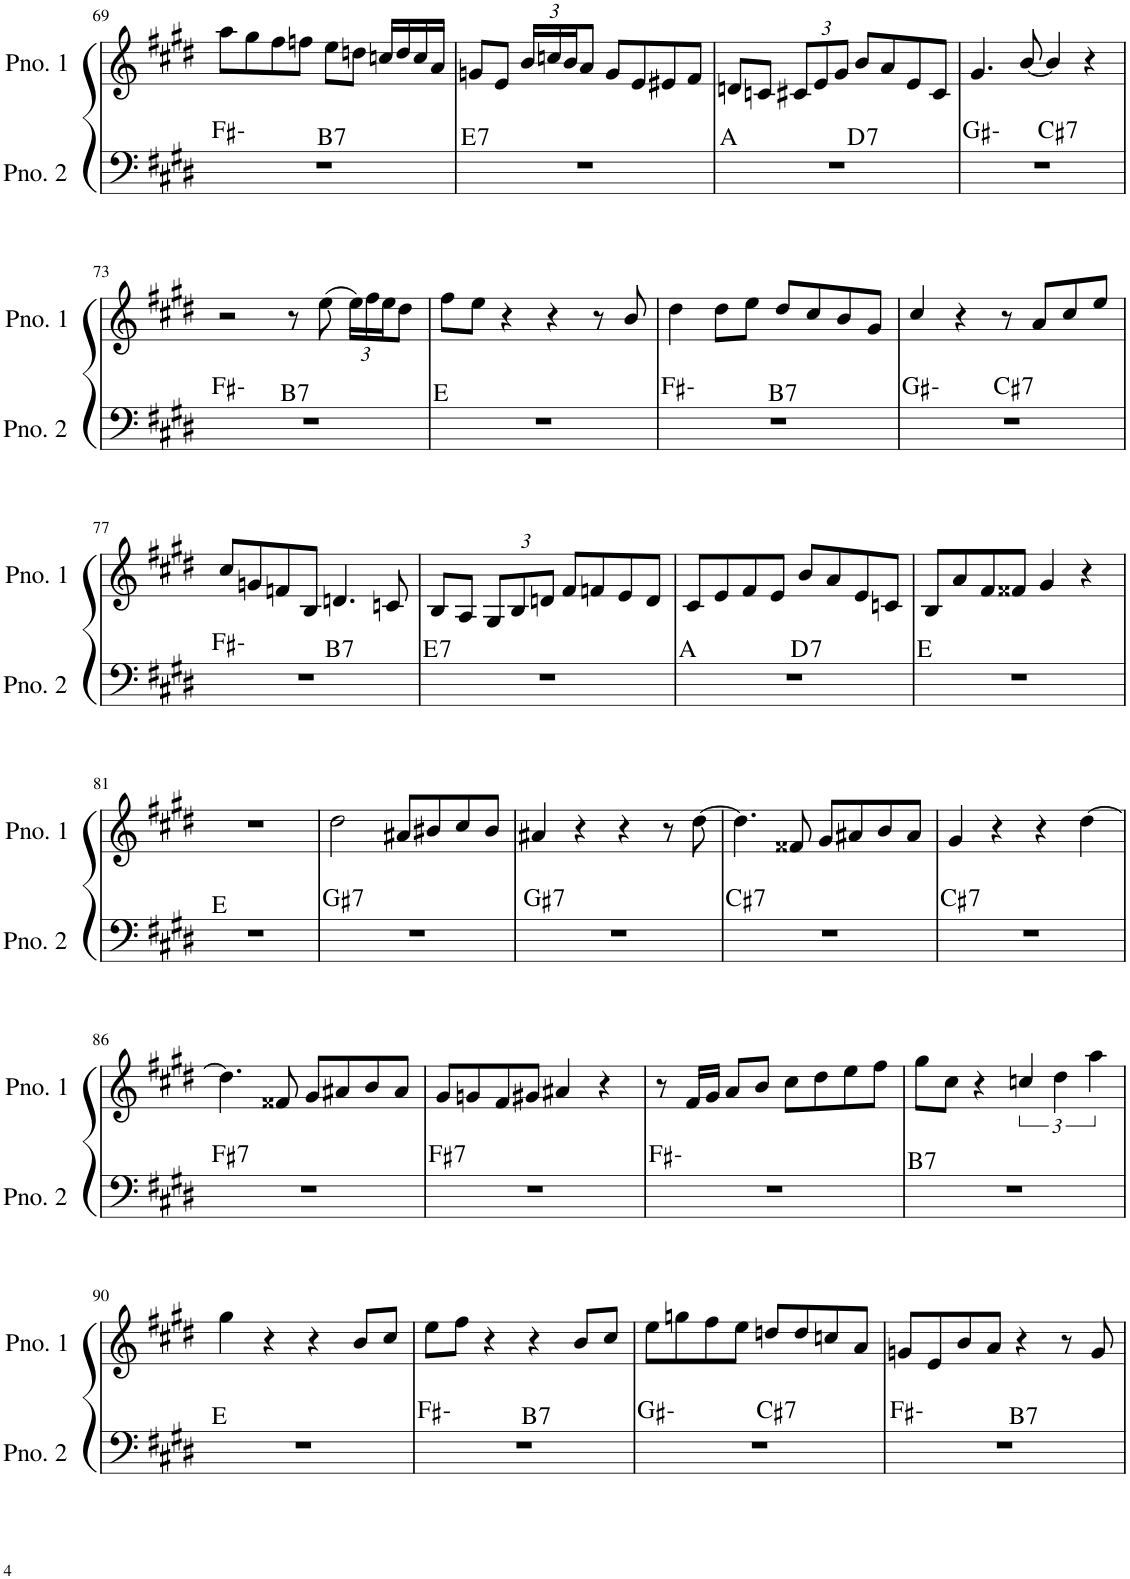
**kern	**harte	**kern
*part2	*part2	*part1
*staff2	*	*staff1
*I"ピアノ 2	*	*I"ピアノ 1
!!LO:PB:g=z
*clefF4	*	*clefG2
*k[f#c#g#d#]	*	*k[f#c#g#d#]
*M4/4	*	*M4/4
=69	=69	=69
*^	*	*
1r	2ryy	F#:min	8aa\L
.	.	.	8gg#\
.	.	.	8ff#\
.	.	.	8ffn\J
!	!	!LO:H:kt=7	!
.	2ryy	B:7	8ee\L
.	.	.	8ddn\J
.	.	.	16ccn/LL
.	.	.	16dd/
.	.	.	16cc/
.	.	.	16a/JJ
=70	=70	=70	=70
!	!	!LO:H:kt=7	!
*v	*v	*	*
1r	E:7	8gn/L
.	.	8e/J
*	*	*Xbrackettup
.	.	24b/LL
.	.	24ccn/
.	.	24b/J
.	.	8a/J
.	.	8g/L
.	.	8e/
.	.	8e#X/
.	.	8f#/J
=71	=71	=71
*^	*	*
1r	2ryy	A:maj	8dn/L
.	.	.	8cn/J
.	.	.	12c#X/L
.	.	.	12e/
.	.	.	12g#/J
!	!	!LO:H:kt=7	!
.	2ryy	D:7	8b/L
.	.	.	8a/
.	.	.	8e/
.	.	.	8c#/J
=72	=72	=72	=72
1r	2ryy	G#:min	4.g#/
.	.	.	[8b/
!	!	!LO:H:kt=7	!
.	2ryy	C#:7	4b/]
.	.	.	4r
!!LO:LB:g=z
=73	=73	=73	=73
1r	2ryy	F#:min	2r
!	!	!LO:H:kt=7	!
.	2ryy	B:7	8r
.	.	.	(8ee\
.	.	.	24ee\LL)
.	.	.	24ff#\
.	.	.	24ee\J
.	.	.	8dd#\J
*v	*v	*	*
=74	=74	=74
1r	E:maj	8ff#\L
.	.	8ee\J
.	.	4r
.	.	4r
.	.	8r
.	.	8b/
=75	=75	=75
*^	*	*
1r	2ryy	F#:min	4dd#\
.	.	.	8dd#\L
.	.	.	8ee\J
!	!	!LO:H:kt=7	!
.	2ryy	B:7	8dd#/L
.	.	.	8cc#/
.	.	.	8b/
.	.	.	8g#/J
=76	=76	=76	=76
1r	2ryy	G#:min	4cc#/
.	.	.	4r
!	!	!LO:H:kt=7	!
.	2ryy	C#:7	8r
.	.	.	8a/L
.	.	.	8cc#/
.	.	.	8ee/J
!!LO:LB:g=z
=77	=77	=77	=77
1r	2ryy	F#:min	8cc#/L
.	.	.	8gn/
.	.	.	8fn/
.	.	.	8B/J
!	!	!LO:H:kt=7	!
.	2ryy	B:7	4.dn/
.	.	.	8cn/
=78	=78	=78	=78
!	!	!LO:H:kt=7	!
*v	*v	*	*
1r	E:7	8B/L
.	.	8A/J
.	.	12G#/L
.	.	12B/
.	.	12dn/J
.	.	8f#/L
.	.	8fn/
.	.	8e/
.	.	8d/J
=79	=79	=79
*^	*	*
1r	2ryy	A:maj	8c#/L
.	.	.	8e/
.	.	.	8f#/
.	.	.	8e/J
!	!	!LO:H:kt=7	!
.	2ryy	D:7	8b/L
.	.	.	8a/
.	.	.	8e/
.	.	.	8cn/J
*v	*v	*	*
=80	=80	=80
1r	E:maj	8B/L
.	.	8a/
.	.	8f#/
.	.	8f##X/J
.	.	4g#/
.	.	4r
!!LO:LB:g=z
=81	=81	=81
1r	E:maj	1r
=82	=82	=82
!	!LO:H:kt=7	!
1r	G#:7	2dd#\
.	.	8a#X/L
.	.	8b#X/
.	.	8cc#/
.	.	8b#/J
=83	=83	=83
!	!LO:H:kt=7	!
1r	G#:7	4a#X/
.	.	4r
.	.	4r
.	.	8r
.	.	[8dd#\
=84	=84	=84
!	!LO:H:kt=7	!
1r	C#:7	4.dd#\]
.	.	8f##X/
.	.	8g#/L
.	.	8a#X/
.	.	8b/
.	.	8a#/J
=85	=85	=85
!	!LO:H:kt=7	!
1r	C#:7	4g#/
.	.	4r
.	.	4r
.	.	[4dd#\
!!LO:LB:g=z
=86	=86	=86
!	!LO:H:kt=7	!
1r	F#:7	4.dd#\]
.	.	8f##X/
.	.	8g#/L
.	.	8a#X/
.	.	8b/
.	.	8a#/J
=87	=87	=87
!	!LO:H:kt=7	!
1r	F#:7	8g#/L
.	.	8gn/
.	.	8f#/
.	.	8g#X/J
.	.	4a#X/
.	.	4r
=88	=88	=88
1r	F#:min	8r
.	.	16f#/LL
.	.	16g#/JJ
.	.	8a/L
.	.	8b/J
.	.	8cc#\L
.	.	8dd#\
.	.	8ee\
.	.	8ff#\J
=89	=89	=89
!	!LO:H:kt=7	!
1r	B:7	8gg#\L
.	.	8cc#\J
.	.	4r
*	*	*brackettup
.	.	6ccn/
.	.	6dd#\
.	.	6aa\
!!LO:LB:g=z
=90	=90	=90
1r	E:maj	4gg#\
.	.	4r
.	.	4r
.	.	8b/L
.	.	8cc#/J
=91	=91	=91
*^	*	*
1r	2ryy	F#:min	8ee\L
.	.	.	8ff#\J
.	.	.	4r
!	!	!LO:H:kt=7	!
.	2ryy	B:7	4r
.	.	.	8b/L
.	.	.	8cc#/J
=92	=92	=92	=92
1r	2ryy	G#:min	8ee\L
.	.	.	8ggn\
.	.	.	8ff#\
.	.	.	8ee\J
!	!	!LO:H:kt=7	!
.	2ryy	C#:7	8ddn/L
.	.	.	8dd/
.	.	.	8ccn/
.	.	.	8a/J
=93	=93	=93	=93
1r	2ryy	F#:min	8gn/L
.	.	.	8e/
.	.	.	8b/
.	.	.	8a/J
!	!	!LO:H:kt=7	!
.	2ryy	B:7	4r
.	.	.	8r
.	.	.	8g/
*v	*v	*	*
=	=	=
*-	*-	*-
